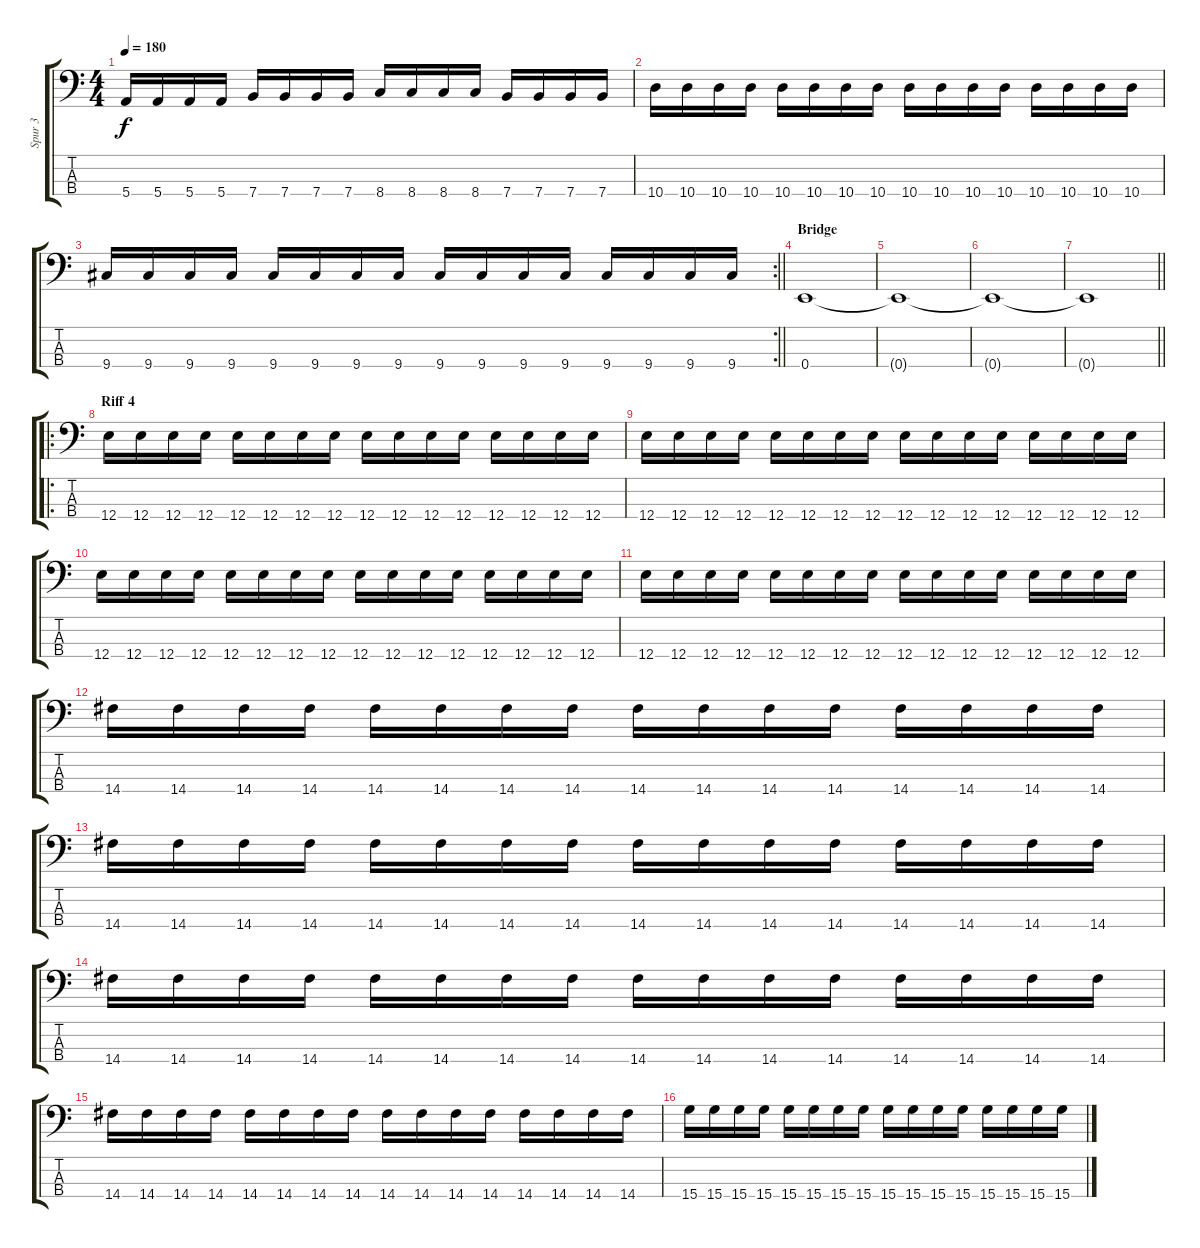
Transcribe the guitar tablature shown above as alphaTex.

\track ("Spur 3" "Spur 3") {instrument electricbasspick}
\staff {score tabs}
\tuning (G2 D2 A1 E1) {hide}
\ts (4 4)
\tempo 180
\clef f4
\ks c
5.4.16{dy f} 5.4.16 5.4.16 5.4.16 7.4.16 7.4.16 7.4.16 7.4.16 8.4.16 8.4.16 8.4.16 8.4.16 7.4.16 7.4.16 7.4.16 7.4.16 |
10.4.16 10.4.16 10.4.16 10.4.16 10.4.16 10.4.16 10.4.16 10.4.16 10.4.16 10.4.16 10.4.16 10.4.16 10.4.16 10.4.16 10.4.16 10.4.16 |
\rc 2
\barLineRight lightlight
9.4.16 9.4.16 9.4.16 9.4.16 9.4.16 9.4.16 9.4.16 9.4.16 9.4.16 9.4.16 9.4.16 9.4.16 9.4.16 9.4.16 9.4.16 9.4.16 |
\section ("" "Bridge")
0.4.1 |
0.4{t}.1 |
0.4{t}.1 |
\barLineRight lightlight
0.4{t}.1 |
\ro
\section ("" "Riff 4")
12.4.16 12.4.16 12.4.16 12.4.16 12.4.16 12.4.16 12.4.16 12.4.16 12.4.16 12.4.16 12.4.16 12.4.16 12.4.16 12.4.16 12.4.16 12.4.16 |
12.4.16 12.4.16 12.4.16 12.4.16 12.4.16 12.4.16 12.4.16 12.4.16 12.4.16 12.4.16 12.4.16 12.4.16 12.4.16 12.4.16 12.4.16 12.4.16 |
12.4.16 12.4.16 12.4.16 12.4.16 12.4.16 12.4.16 12.4.16 12.4.16 12.4.16 12.4.16 12.4.16 12.4.16 12.4.16 12.4.16 12.4.16 12.4.16 |
12.4.16 12.4.16 12.4.16 12.4.16 12.4.16 12.4.16 12.4.16 12.4.16 12.4.16 12.4.16 12.4.16 12.4.16 12.4.16 12.4.16 12.4.16 12.4.16 |
14.4.16 14.4.16 14.4.16 14.4.16 14.4.16 14.4.16 14.4.16 14.4.16 14.4.16 14.4.16 14.4.16 14.4.16 14.4.16 14.4.16 14.4.16 14.4.16 |
14.4.16 14.4.16 14.4.16 14.4.16 14.4.16 14.4.16 14.4.16 14.4.16 14.4.16 14.4.16 14.4.16 14.4.16 14.4.16 14.4.16 14.4.16 14.4.16 |
14.4.16 14.4.16 14.4.16 14.4.16 14.4.16 14.4.16 14.4.16 14.4.16 14.4.16 14.4.16 14.4.16 14.4.16 14.4.16 14.4.16 14.4.16 14.4.16 |
14.4.16 14.4.16 14.4.16 14.4.16 14.4.16 14.4.16 14.4.16 14.4.16 14.4.16 14.4.16 14.4.16 14.4.16 14.4.16 14.4.16 14.4.16 14.4.16 |
15.4.16 15.4.16 15.4.16 15.4.16 15.4.16 15.4.16 15.4.16 15.4.16 15.4.16 15.4.16 15.4.16 15.4.16 15.4.16 15.4.16 15.4.16 15.4.16
